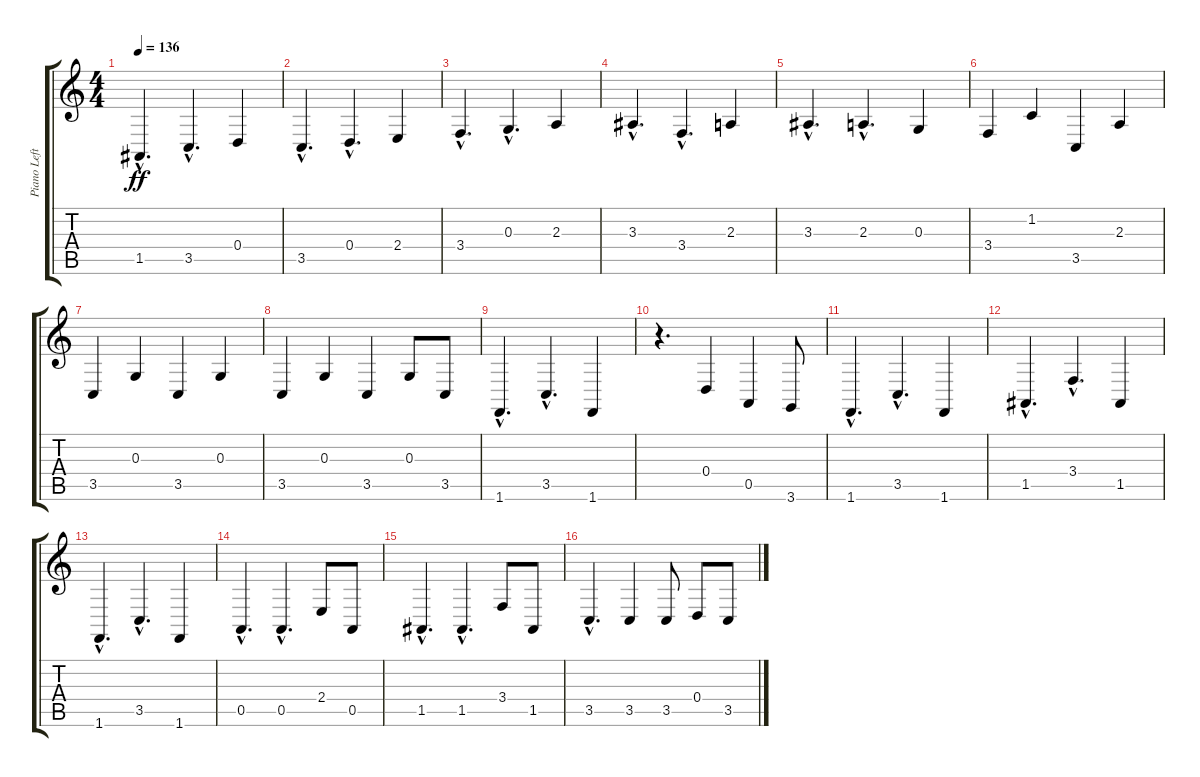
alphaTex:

\track ("Piano Left Hand" "Piano Left") {instrument acousticgrandpiano}
\staff {score tabs}
\tuning (E4 B3 G3 D3 A2 E2) {hide}
\ts (4 4)
\tempo 136
\clef g2
\ks c
1.5{hac}.4{d dy ff} 3.5{hac}.4{d} 0.4.4 |
3.5{hac}.4{d} 0.4{hac}.4{d} 2.4.4 |
3.4{hac}.4{d} 0.3{hac}.4{d} 2.3.4 |
3.3{hac}.4{d} 3.4{hac}.4{d} 2.3.4 |
3.3{hac}.4{d} 2.3{hac}.4{d} 0.3.4 |
3.4.4 1.2.4 3.5.4 2.3.4 |
3.5.4 0.3.4 3.5.4 0.3.4 |
3.5.4 0.3.4 3.5.4 0.3.8 3.5.8 |
1.6{hac}.4{d} 3.5{hac}.4{d} 1.6.4 |
r.4{d} 0.4.4 0.5.4 3.6.8 |
1.6{hac}.4{d} 3.5{hac}.4{d} 1.6.4 |
1.5{hac}.4{d} 3.4{hac}.4{d} 1.5.4 |
1.6{hac}.4{d} 3.5{hac}.4{d} 1.6.4 |
0.5{hac}.4{d} 0.5{hac}.4{d} 2.4.8 0.5.8 |
1.5{hac}.4{d} 1.5{hac}.4{d} 3.4.8 1.5.8 |
3.5{hac}.4{d} 3.5.4 3.5.8 0.4.8 3.5.8
